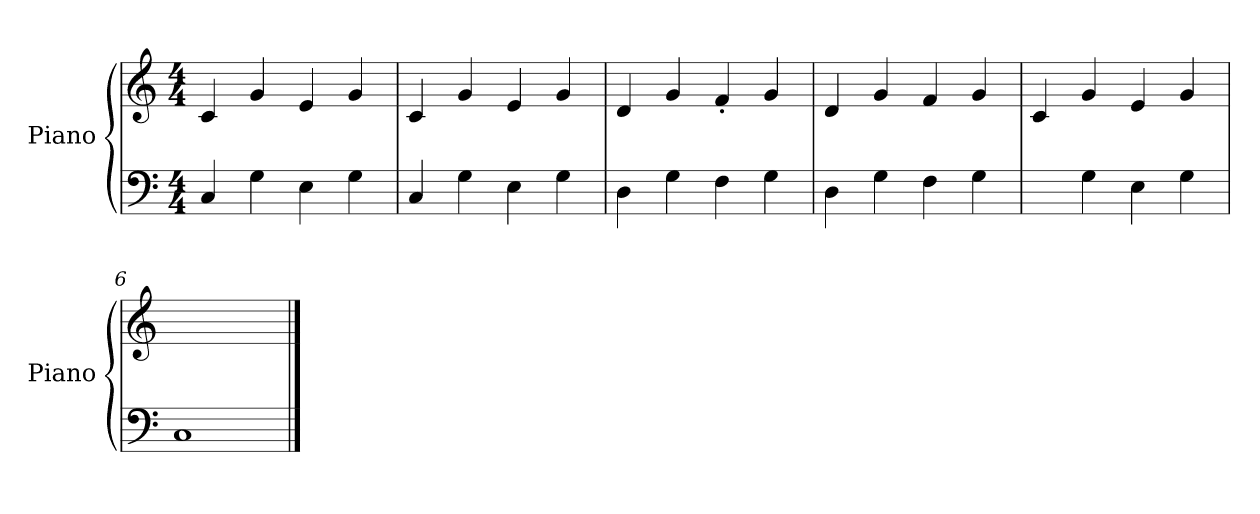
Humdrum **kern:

**kern	**kern
*part1	*part1
*staff2	*staff1
*I"Piano	*
*I'Piano	*
*clefF4	*clefG2
*M4/4	*M4/4
=1	=1
4C/	4c/
4G\	4g/
4E\	4e/
4G\	4g/
=2	=2
4C/	4c/
4G\	4g/
4E\	4e/
4G\	4g/
=3	=3
4D\	4d/
4G\	4g/
4F\	4f'>/
4G\	4g/
=4	=4
4D\	4d/
4G\	4g/
4F\	4f/
4G\	4g/
=5	=5
4ryy	4c/
4G\	4g/
4E\	4e/
4G\	4g/
=6	=6
1C	1ryy
==	==
*-	*-
